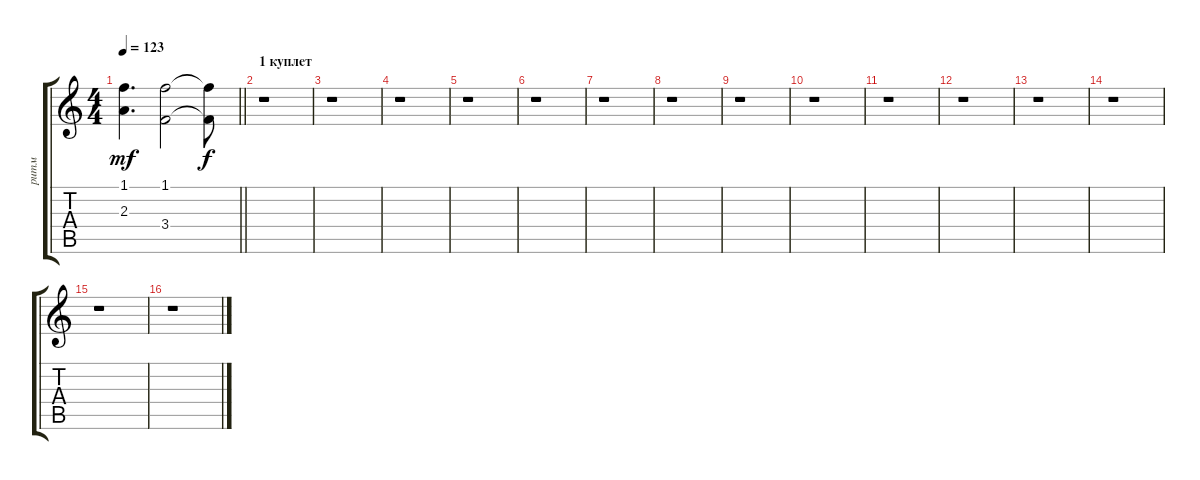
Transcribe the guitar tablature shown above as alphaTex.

\track ("ритм" "ритм") {instrument electricguitarmuted}
\staff {score tabs}
\tuning (E4 B3 G3 D3 A2 E2) {hide}
\ts (4 4)
\tempo 123
\clef g2
\barLineRight lightlight
\ks c
(1.1 2.3).4{d dy mf} (1.1 3.4).2 (1.1{t} 3.4{t}).8{dy f} |
\section ("" "1 куплет")
r.1 |
r.1 |
r.1 |
r.1 |
r.1 |
r.1 |
r.1 |
r.1 |
r.1 |
r.1 |
r.1 |
r.1 |
r.1 |
r.1 |
r.1
